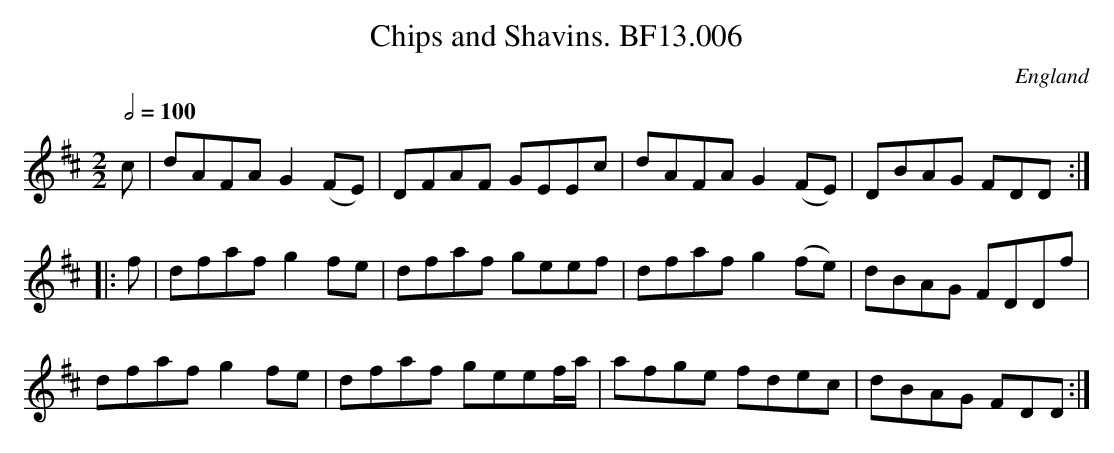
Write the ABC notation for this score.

X:1
T:Chips and Shavins. BF13.006
M:2/2
L:1/8
Q:1/2=100
O:England
K:D major
c|dAFA G2 (FE)|DFAF GEEc|dAFA G2 (FE)|DBAG FDD:|!
|:f|dfaf g2 fe|dfaf geef|dfaf g2 (fe)|dBAG FDDf|!
dfaf g2 fe|dfaf geef/2a/2|afge fdec|dBAG FDD:|
